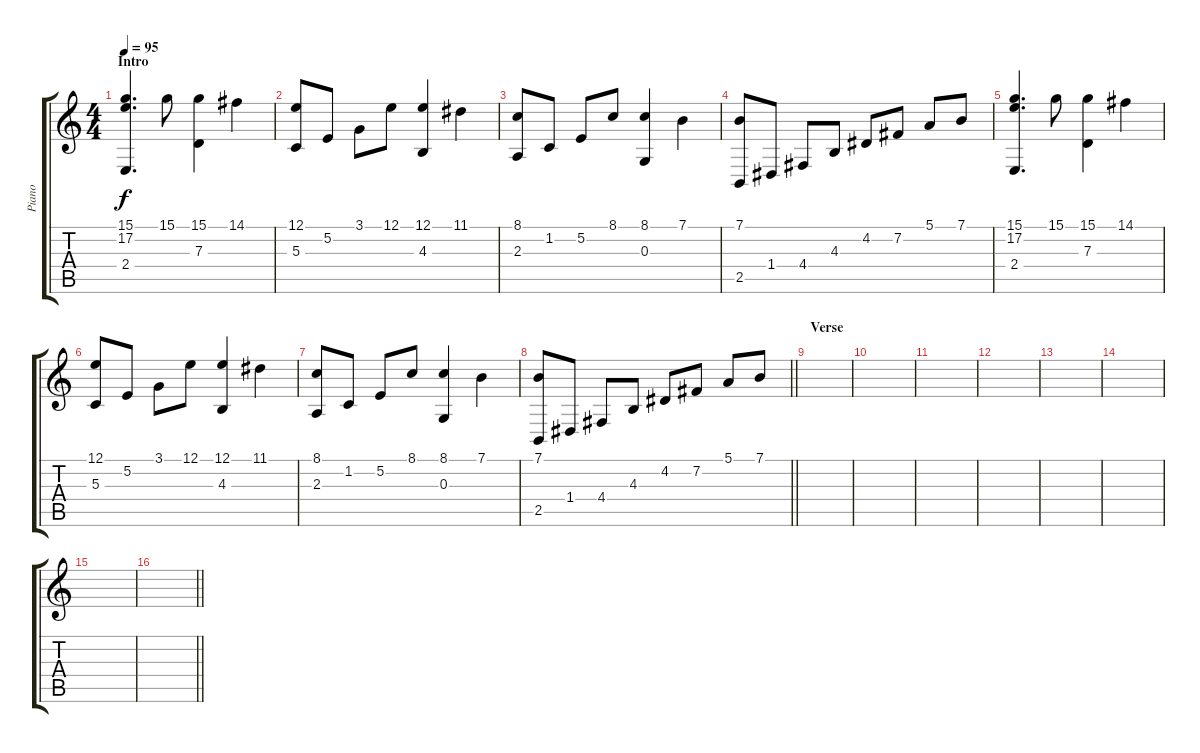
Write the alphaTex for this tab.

\track ("Piano" "Piano") {instrument acousticgrandpiano}
\staff {score tabs}
\tuning (E4 B3 G3 D3 A2 E2) {hide}
\ts (4 4)
\section ("" "Intro")
\tempo 95
\clef g2
\ks c
(15.1 17.2 2.4).4{d dy f instrument acousticgrandpiano} 15.1.8 (15.1 7.3).4 14.1.4 |
(12.1 5.3).8 5.2.8 3.1.8 12.1.8 (12.1 4.3).4 11.1.4 |
(8.1 2.3).8 1.2.8 5.2.8 8.1.8 (8.1 0.3).4 7.1.4 |
(7.1 2.5).8 1.4.8 4.4.8 4.3.8 4.2.8 7.2.8 5.1.8 7.1.8 |
(15.1 17.2 2.4).4{d} 15.1.8 (15.1 7.3).4 14.1.4 |
(12.1 5.3).8 5.2.8 3.1.8 12.1.8 (12.1 4.3).4 11.1.4 |
(8.1 2.3).8 1.2.8 5.2.8 8.1.8 (8.1 0.3).4 7.1.4 |
\barLineRight lightlight
(7.1 2.5).8 1.4.8 4.4.8 4.3.8 4.2.8 7.2.8 5.1.8 7.1.8 |
\section ("" "Verse")
|
|
|
|
|
|
|
\barLineRight lightlight
